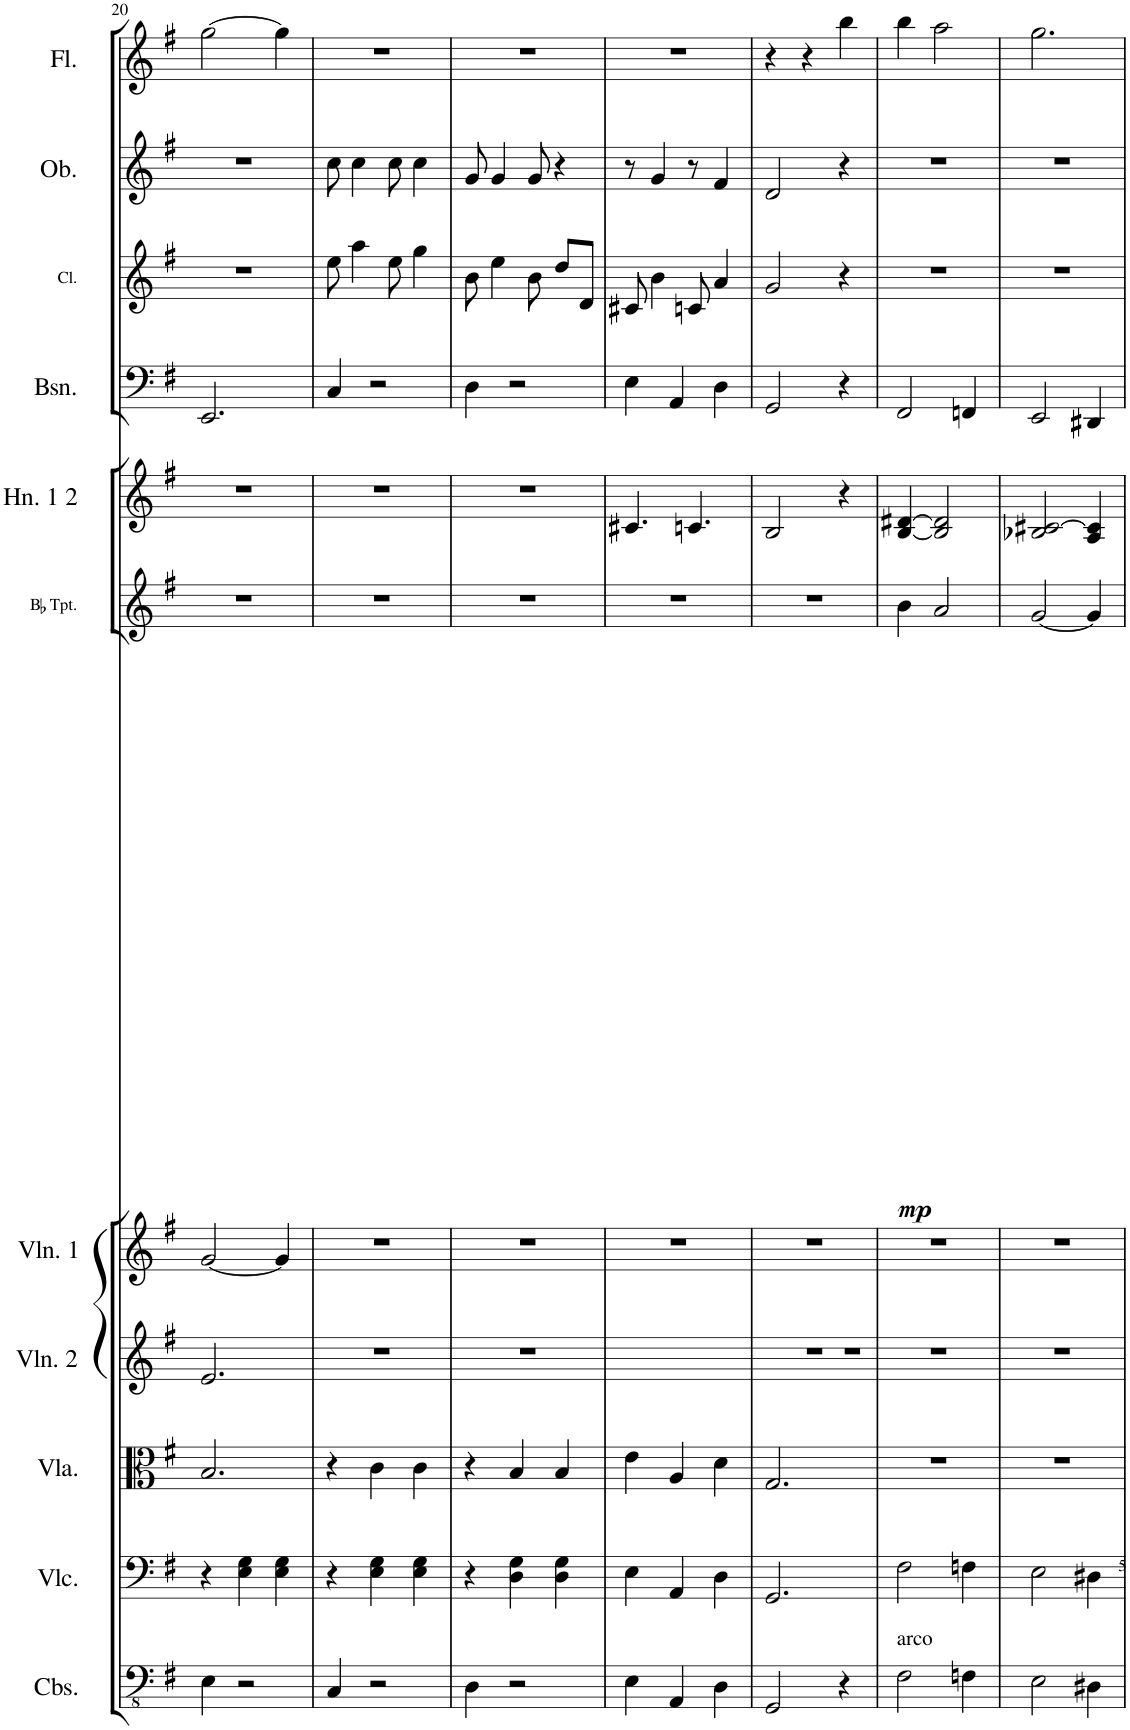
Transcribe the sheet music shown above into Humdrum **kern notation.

**kern	**kern	**kern	**kern	**kern	**kern	**dynam	**kern	**kern	**kern	**kern	**kern
*part11	*part10	*part9	*part8	*part7	*part6	*part6	*part5	*part4	*part3	*part2	*part1
*staff11	*staff10	*staff9	*staff8	*staff7	*staff6	*staff6	*staff5	*staff4	*staff3	*staff2	*staff1
*I"Basses	*I"Cellos	*I"Violas	*I"Violins 2	*I"Violins 1	*I"B Flat Trumpet	*	*I"F Horn 1 2	*I"Bassoon	*I"B Flat Clarinet	*I"Oboe	*I"Flute
*	*	*I'Vla.	*I'Vln. 2	*I'Vln. 1	*	*	*I'Hn. 1 2	*I'Bsn.	*I'Cl.	*I'Ob.	*I'Fl.
!!LO:PB:g=z
*clefFv4	*clefF4	*clefC3	*clefG2	*clefG2	*clefG2	*	*clefG2	*clefF4	*clefG2	*clefG2	*clefG2
*ITrd7c12	*	*	*	*	*ITrd1c2	*	*ITrd4c7	*	*ITrd1c2	*	*
*k[f#]	*k[f#]	*k[f#]	*k[f#]	*k[f#]	*k[f#]	*	*k[f#]	*k[f#]	*k[f#]	*k[f#]	*k[f#]
*M3/4	*M3/4	*M3/4	*M3/4	*M3/4	*M3/4	*	*M3/4	*M3/4	*M3/4	*M3/4	*M3/4
=20	=20	=20	=20	=20	=20	=20	=20	=20	=20	=20	=20
4EE\	4r	2.B/	2.e/	[2g/	2.r	.	2.r	2.EE/	2.r	2.r	[2gg\
2r	4E\ 4G\	.	.	.	.	.	.	.	.	.	.
.	4E\ 4G\	.	.	4g/]	.	.	.	.	.	.	4gg\]
=21	=21	=21	=21	=21	=21	=21	=21	=21	=21	=21	=21
4CC/	4r	4r	2.r	2.r	2.r	.	2.r	4C/	8ee\	8cc\	2.r
.	.	.	.	.	.	.	.	.	4aa\	4cc\	.
2r	4E\ 4G\	4c\	.	.	.	.	.	2r	.	.	.
.	.	.	.	.	.	.	.	.	8ee\	8cc\	.
.	4E\ 4G\	4c\	.	.	.	.	.	.	4gg\	4cc\	.
=22	=22	=22	=22	=22	=22	=22	=22	=22	=22	=22	=22
4DD\	4r	4r	2.r	2.r	2.r	.	2.r	4D\	8b\	8g/	2.r
.	.	.	.	.	.	.	.	.	4ee\	4g/	.
2r	4D\ 4G\	4B/	.	.	.	.	.	2r	.	.	.
.	.	.	.	.	.	.	.	.	8b\	8g/	.
.	4D\ 4G\	4B/	.	.	.	.	.	.	8dd/L	4r	.
.	.	.	.	.	.	.	.	.	8d/J	.	.
=23	=23	=23	=23	=23	=23	=23	=23	=23	=23	=23	=23
4EE\	4E\	4e\	2.r	2.r	2.r	.	4.c#X/	4E\	8c#X/	8r	2.r
.	.	.	.	.	.	.	.	.	4b\	4g/	.
4AAA/	4AA/	4A/	.	.	.	.	.	4AA/	.	.	.
.	.	.	.	.	.	.	4.cn/	.	8cn/	8r	.
4DD\	4D\	4d\	.	.	.	.	.	4D\	4a/	4f#/	.
=24	=24	=24	=24	=24	=24	=24	=24	=24	=24	=24	=24
2GGG/	2.GG/	2.G/	2.r	2.r	2.r	.	2B/	2GG/	2g/	2d/	4r
.	.	.	.	.	.	.	.	.	.	.	4r
4r	.	.	.	.	.	.	4r	4r	4r	4r	4bb\
=25	=25	=25	=25	=25	=25	=25	=25	=25	=25	=25	=25
!LO:TX:a:t=arco	!	!	!	!	!	!	!	!	!	!	!
!	!	!	!	!	!	!LO:DY:b	!	!	!	!	!
2FF#\	2F#\	2.r	2.r	2.r	4b\	mp	[4B/ [4d#X/	2FF#/	2.r	2.r	4bb\
.	.	.	.	.	2a/	.	2B/] 2d#/]	.	.	.	2aa\
4FFn\	4Fn\	.	.	.	.	.	.	4FFn/	.	.	.
=26	=26	=26	=26	=26	=26	=26	=26	=26	=26	=26	=26
2EE\	2E\	2.r	2.r	2.r	[2g/	.	2B-X/ [2c#X/	2EE/	2.r	2.r	2.gg\
4DD#X\	4D#X\	.	.	.	4g/]	.	4A/ 4c#/]	4DD#X/	.	.	.
=	=	=	=	=	=	=	=	=	=	=	=
*-	*-	*-	*-	*-	*-	*-	*-	*-	*-	*-	*-
